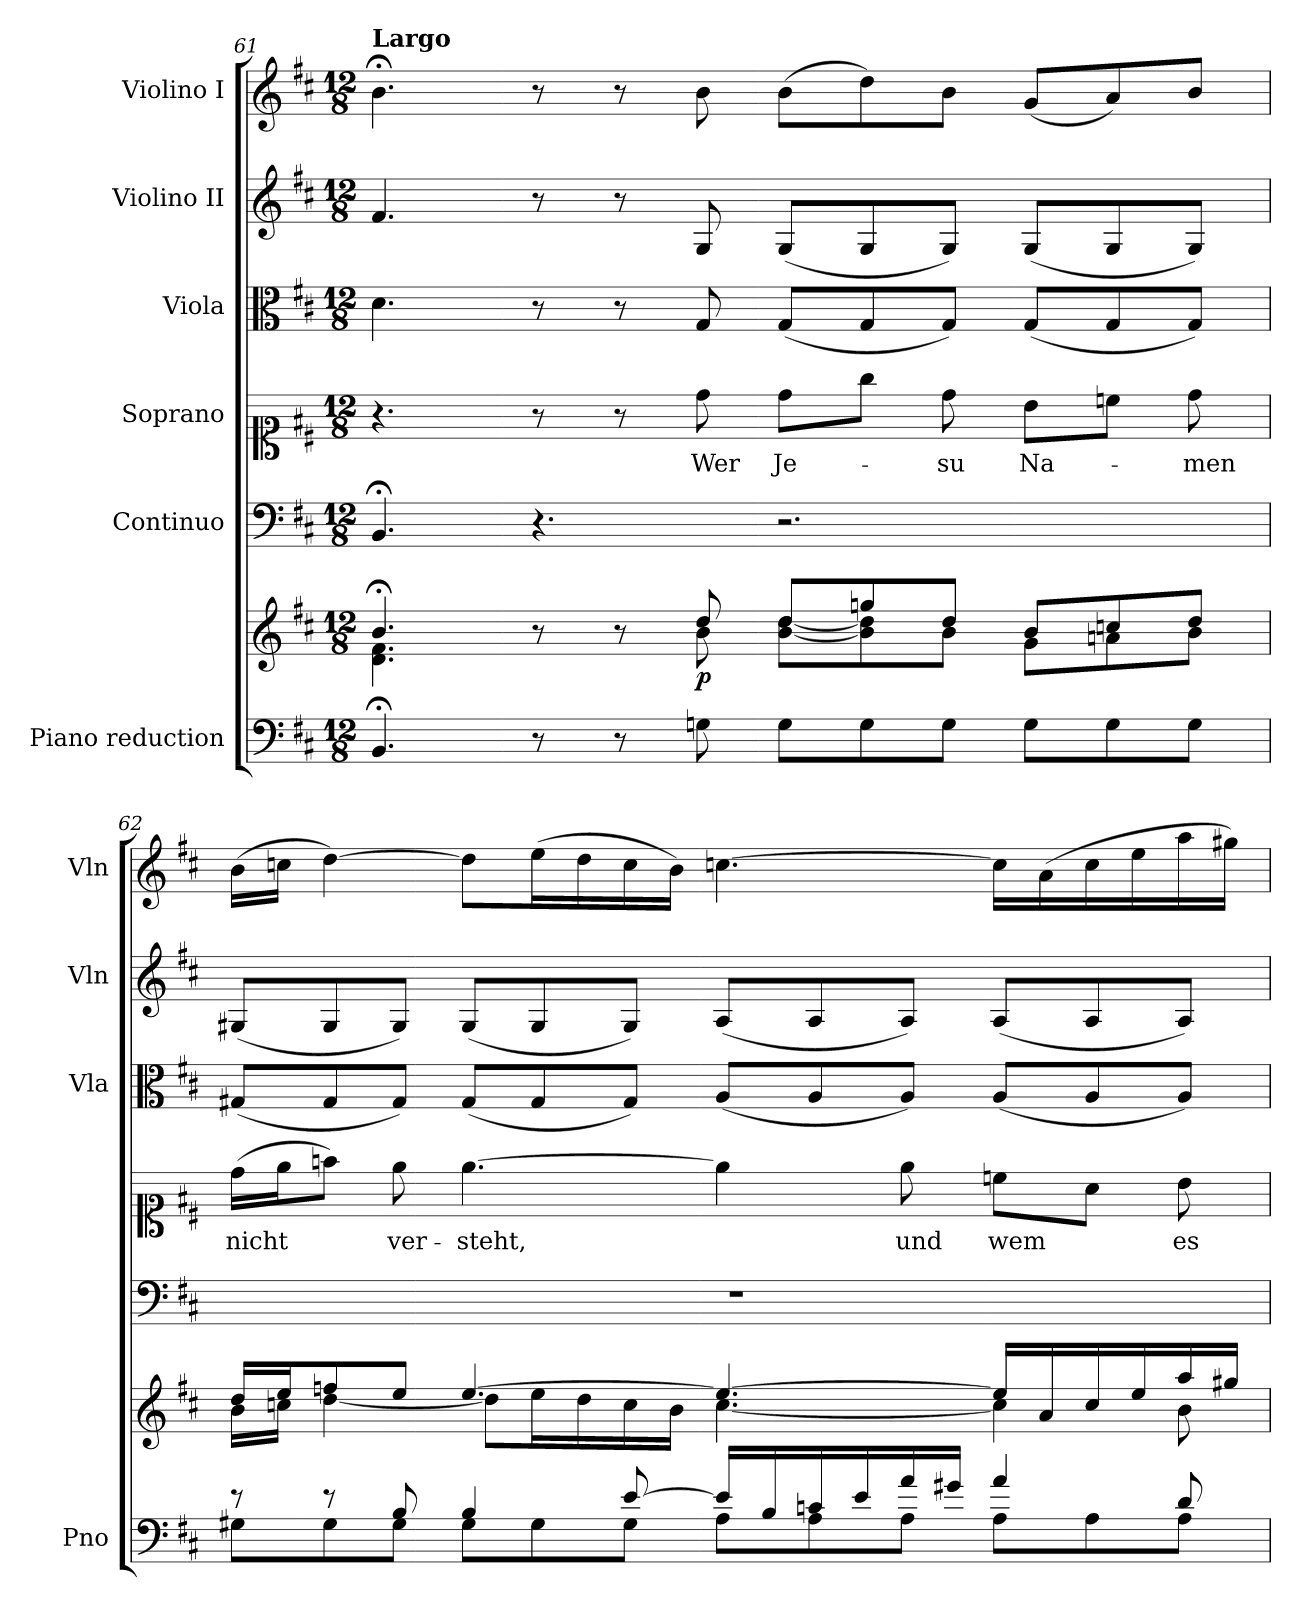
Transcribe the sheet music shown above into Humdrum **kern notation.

**kern	**kern	**dynam	**kern	**kern	**text	**kern	**dynam	**kern	**dynam	**kern
*part6	*part6	*part6	*part5	*part4	*part4	*part3	*part3	*part2	*part2	*part1
*staff7	*staff6	*staff6/7	*staff5	*staff4	*staff4	*staff3	*staff3	*staff2	*staff2	*staff1
*I"Piano reduction	*	*	*I"Continuo	*I"Soprano	*	*I"Viola	*	*I"Violino II	*	*I"Violino I
*I'Pno	*	*	*	*	*	*I'Vla	*	*I'Vln	*	*I'Vln
!!LO:PB:g=z
*clefF4	*clefG2	*	*clefF4	*clefC1	*	*clefC3	*	*clefG2	*	*clefG2
*k[f#c#]	*k[f#c#]	*	*k[f#c#]	*k[f#c#]	*	*k[f#c#]	*	*k[f#c#]	*	*k[f#c#]
*M12/8	*M12/8	*	*M12/8	*M12/8	*	*M12/8	*	*M12/8	*	*M12/8
=61	=61	=61	=61	=61	=61	=61	=61	=61	=61	=61
*	*^	*	*	*	*	*	*	*	*	*
!	!	!	!	!	!	!	!	!	!	!	!LO:TX:a:B:t=Largo
4.BB;/	4.b;</	4.d\ 4.f#\	.	4.BB;</	4.r	.	4.d\	.	4.f#/	.	4.b;<\
8r	8r	8ryy	.	4.r	8r	.	8r	.	8r	.	8r
8r	8r	8ryy	.	.	8r	.	8r	.	8r	.	8r
!	!	!	!LO:DY:b	!	!	!LO:LY:b	!	!LO:DY:b	!	!LO:DY:b	!
8Gn\	8dd/	8b\	p	.	8dd\	Wer	8G/	other-dynamics	8G/	other-dynamics	8b\
!	!	!	!	!	!	!LO:LY:b	!	!	!	!	!
8G\L	8dd/L	[8b\ [8dd\L	.	2.r	8dd\L	Je-	(<8G/L	.	(<8G/L	.	(>8b\L
8G\	8ggn/	8b\] 8dd\]	.	.	8gg\J	.	8G/	.	8G/	.	8dd\)
!	!	!	!	!	!	!LO:LY:b	!	!	!	!	!
8G\J	8dd/J	8b\J	.	.	8dd\	-su	8G/J)	.	8G/J)	.	8b\J
!	!	!	!	!	!	!LO:LY:b	!	!	!	!	!
8G\L	8b/L	8g\L	.	.	8b\L	Na-	(<8G/L	.	(<8G/L	.	(<8g/L
8G\	8ccn/	8an\	.	.	8ccn\J	.	8G/	.	8G/	.	8a/)
!	!	!	!	!	!	!LO:LY:b	!	!	!	!	!
8G\J	8dd/J	8b\J	.	.	8dd\	-men	8G/J)	.	8G/J)	.	8b/J
=62	=62	=62	=62	=62	=62	=62	=62	=62	=62	=62	=62
*^	*	*	*	*	*	*	*	*	*	*	*
!	!	!	!	!	!	!	!LO:LY:b	!	!	!	!	!
8r	8G#X\L	16dd/LL	16b\LL	.	1.r	(>16dd\LL	nicht	(<8G#X/L	.	(<8G#X/L	.	(>16b\LL
.	.	16ee/J	16ccn\JJ	.	.	16ee\J	.	.	.	.	.	16ccn\JJ
8r	8G#\	8ffn/	[4dd\	.	.	8ffn\J)	.	8G#/	.	8G#/	.	[4dd\)
!	!	!	!	!	!	!	!LO:LY:b	!	!	!	!	!
8B/	8G#\J	8ee/J	.	.	.	8ee\	ver-	8G#/J)	.	8G#/J)	.	.
!	!	!	!	!	!	!	!LO:LY:b	!	!	!	!	!
4B/	8G#\L	[4.ee/	8dd\L]	.	.	[4.ee\	-steht,	(<8G#/L	.	(<8G#/L	.	8dd\L]
.	8G#\	.	16ee\L	.	.	.	.	8G#/	.	8G#/	.	(>16ee\L
.	.	.	16dd\	.	.	.	.	.	.	.	.	16dd\
[8e/	8G#\J	.	16cc\	.	.	.	.	8G#/J)	.	8G#/J)	.	16cc\
.	.	.	16b\JJ	.	.	.	.	.	.	.	.	16b\JJ)
16e/LL]	8A\L	4.ee/_	[4.cc\	.	.	4ee\]	.	(<8A/L	.	(<8A/L	.	[4.ccn\
16B/	.	.	.	.	.	.	.	.	.	.	.	.
16cn/	8A\	.	.	.	.	.	.	8A/	.	8A/	.	.
16e/	.	.	.	.	.	.	.	.	.	.	.	.
!	!	!	!	!	!	!	!LO:LY:b	!	!	!	!	!
16a/	8A\J	.	.	.	.	8ee\	und	8A/J)	.	8A/J)	.	.
16g#X/JJ	.	.	.	.	.	.	.	.	.	.	.	.
!	!	!	!	!	!	!	!LO:LY:b	!	!	!	!	!
4a/	8A\L	16ee/LL]	4cc\]	.	.	8ccn\L	wem	(<8A/L	.	(<8A/L	.	16cc\LL]
.	.	16a/	.	.	.	.	.	.	.	.	.	(>16a\
.	8A\	16cc/	.	.	.	8a\J	.	8A/	.	8A/	.	16cc\
.	.	16ee/	.	.	.	.	.	.	.	.	.	16ee\
!	!	!	!	!	!	!	!LO:LY:b	!	!	!	!	!
8d/	8A\J	16aa/	8b\	.	.	8b\	es	8A/J)	.	8A/J)	.	16aa\
.	.	16gg#X/JJ	.	.	.	.	.	.	.	.	.	16gg#X\JJ)
*v	*v	*	*	*	*	*	*	*	*	*	*	*
*	*v	*v	*	*	*	*	*	*	*	*	*
=	=	=	=	=	=	=	=	=	=	=
*-	*-	*-	*-	*-	*-	*-	*-	*-	*-	*-
